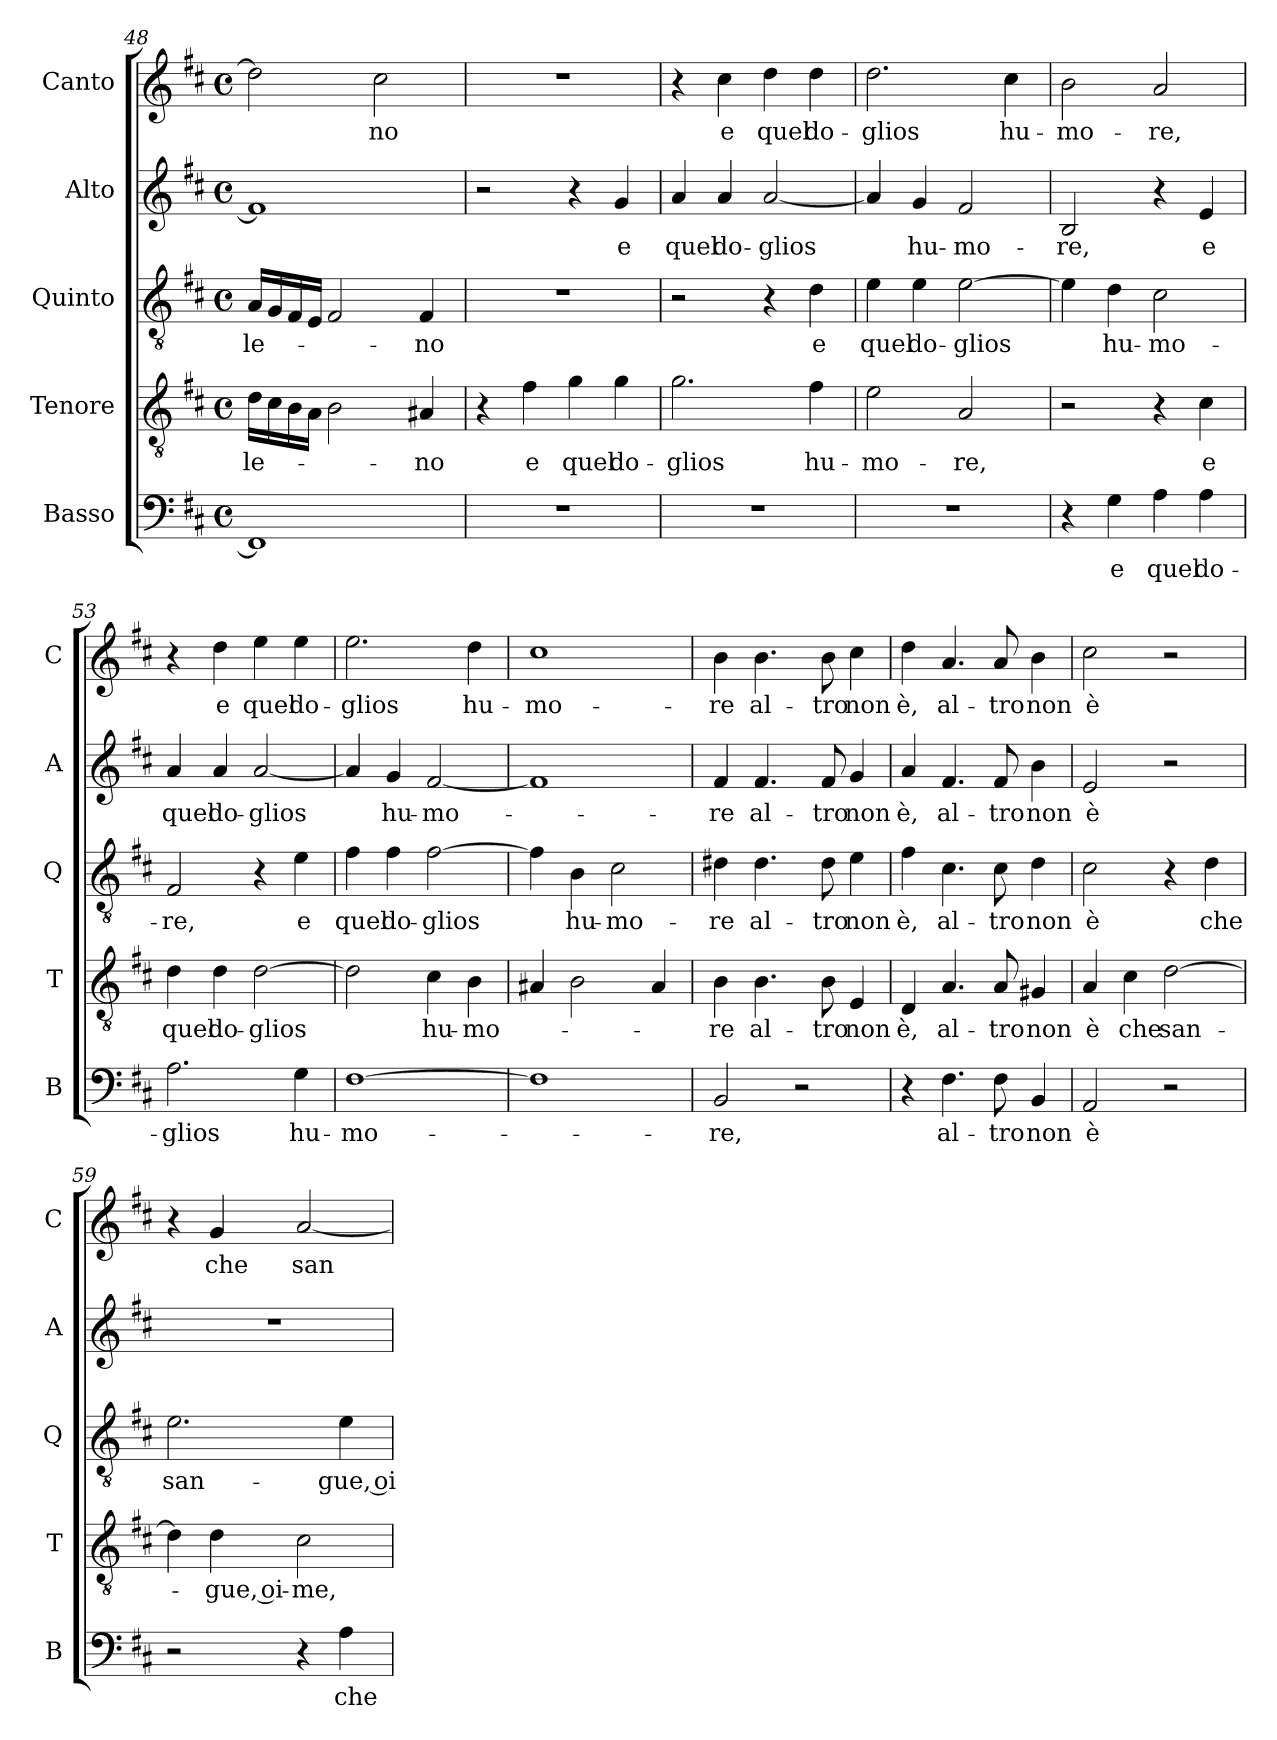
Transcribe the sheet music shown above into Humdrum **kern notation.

**kern	**text	**kern	**text	**kern	**text	**kern	**text	**kern	**text
*part5	*part5	*part4	*part4	*part3	*part3	*part2	*part2	*part1	*part1
*staff5	*staff5	*staff4	*staff4	*staff3	*staff3	*staff2	*staff2	*staff1	*staff1
*I"Basso	*	*I"Tenore	*	*I"Quinto	*	*I"Alto	*	*I"Canto	*
*I'B	*	*I'T	*	*I'Q	*	*I'A	*	*I'C	*
!!LO:LB:g=z
*clefF4	*	*clefGv2	*	*clefGv2	*	*clefG2	*	*clefG2	*
*k[f#c#]	*	*k[f#c#]	*	*k[f#c#]	*	*k[f#c#]	*	*k[f#c#]	*
*D:	*	*D:	*	*D:	*	*D:	*	*D:	*
*M4/4	*	*M4/4	*	*M4/4	*	*M4/4	*	*M4/4	*
*met(c)	*	*met(c)	*	*met(c)	*	*met(c)	*	*met(c)	*
=48	=48	=48	=48	=48	=48	=48	=48	=48	=48
!	!	!	!LO:LY:b	!	!LO:LY:b	!	!	!	!
1FF#]	.	16d\LL	-le-	16A/LL	-le-	1f#]	.	2dd\]	.
.	.	16c#\	.	16G/	.	.	.	.	.
.	.	16B\	.	16F#/	.	.	.	.	.
.	.	16A\JJ	.	16E/JJ	.	.	.	.	.
.	.	2B\	.	2F#/	.	.	.	.	.
!	!	!	!	!	!	!	!	!	!LO:LY:b
.	.	.	.	.	.	.	.	2cc#\	-no
!	!	!	!LO:LY:b	!	!LO:LY:b	!	!	!	!
.	.	4A#X/	-no	4F#/	-no	.	.	.	.
=49	=49	=49	=49	=49	=49	=49	=49	=49	=49
1r	.	4r	.	1r	.	2r	.	1r	.
!	!	!	!LO:LY:b	!	!	!	!	!	!
.	.	4f#\	e	.	.	.	.	.	.
!	!	!	!LO:LY:b	!	!	!	!	!	!
.	.	4g\	quel	.	.	4r	.	.	.
!	!	!	!LO:LY:b	!	!	!	!LO:LY:b	!	!
.	.	4g\	do-	.	.	4g/	e	.	.
=50	=50	=50	=50	=50	=50	=50	=50	=50	=50
!	!	!	!LO:LY:b	!	!	!	!LO:LY:b	!	!
1r	.	2.g\	-glios	2r	.	4a/	quel	4r	.
!	!	!	!	!	!	!	!LO:LY:b	!	!LO:LY:b
.	.	.	.	.	.	4a/	do-	4cc#\	e
!	!	!	!	!	!	!	!LO:LY:b	!	!LO:LY:b
.	.	.	.	4r	.	[2a/	-glios	4dd\	quel
!	!	!	!LO:LY:b	!	!LO:LY:b	!	!	!	!LO:LY:b
.	.	4f#\	hu-	4d\	e	.	.	4dd\	do-
=51	=51	=51	=51	=51	=51	=51	=51	=51	=51
!	!	!	!LO:LY:b	!	!LO:LY:b	!	!	!	!LO:LY:b
1r	.	2e\	-mo-	4e\	quel	4a/]	.	2.dd\	-glios
!	!	!	!	!	!LO:LY:b	!	!LO:LY:b	!	!
.	.	.	.	4e\	do-	4g/	hu-	.	.
!	!	!	!LO:LY:b	!	!LO:LY:b	!	!LO:LY:b	!	!
.	.	2A/	-re,	[2e\	-glios	2f#/	-mo-	.	.
!	!	!	!	!	!	!	!	!	!LO:LY:b
.	.	.	.	.	.	.	.	4cc#\	hu-
=52	=52	=52	=52	=52	=52	=52	=52	=52	=52
!	!	!	!	!	!	!	!LO:LY:b	!	!LO:LY:b
4r	.	2r	.	4e\]	.	2B/	-re,	2b\	-mo-
!	!LO:LY:b	!	!	!	!LO:LY:b	!	!	!	!
4G\	e	.	.	4d\	hu-	.	.	.	.
!	!LO:LY:b	!	!	!	!LO:LY:b	!	!	!	!LO:LY:b
4A\	quel	4r	.	2c#\	-mo-	4r	.	2a/	-re,
!	!LO:LY:b	!	!LO:LY:b	!	!	!	!LO:LY:b	!	!
4A\	do-	4c#\	e	.	.	4e/	e	.	.
!!LO:LB:g=z
=53	=53	=53	=53	=53	=53	=53	=53	=53	=53
!	!LO:LY:b	!	!LO:LY:b	!	!LO:LY:b	!	!LO:LY:b	!	!
2.A\	-glios	4d\	quel	2F#/	-re,	4a/	quel	4r	.
!	!	!	!LO:LY:b	!	!	!	!LO:LY:b	!	!LO:LY:b
.	.	4d\	do-	.	.	4a/	do-	4dd\	e
!	!	!	!LO:LY:b	!	!	!	!LO:LY:b	!	!LO:LY:b
.	.	[2d\	-glios	4r	.	[2a/	-glios	4ee\	quel
!	!LO:LY:b	!	!	!	!LO:LY:b	!	!	!	!LO:LY:b
4G\	hu-	.	.	4e\	e	.	.	4ee\	do-
=54	=54	=54	=54	=54	=54	=54	=54	=54	=54
!	!LO:LY:b	!	!	!	!LO:LY:b	!	!	!	!LO:LY:b
[1F#	-mo-	2d\]	.	4f#\	quel	4a/]	.	2.ee\	-glios
!	!	!	!	!	!LO:LY:b	!	!LO:LY:b	!	!
.	.	.	.	4f#\	do-	4g/	hu-	.	.
!	!	!	!LO:LY:b	!	!LO:LY:b	!	!LO:LY:b	!	!
.	.	4c#\	hu-	[2f#\	-glios	[2f#/	-mo-	.	.
!	!	!	!LO:LY:b	!	!	!	!	!	!LO:LY:b
.	.	4B\	-mo-	.	.	.	.	4dd\	hu-
=55	=55	=55	=55	=55	=55	=55	=55	=55	=55
!	!	!	!	!	!	!	!	!	!LO:LY:b
1F#]	.	4A#X/	.	4f#\]	.	1f#]	.	1cc#	-mo-
!	!	!	!	!	!LO:LY:b	!	!	!	!
.	.	2B\	.	4B\	hu-	.	.	.	.
!	!	!	!	!	!LO:LY:b	!	!	!	!
.	.	.	.	2c#\	-mo-	.	.	.	.
.	.	4A#/	.	.	.	.	.	.	.
=56	=56	=56	=56	=56	=56	=56	=56	=56	=56
!	!LO:LY:b	!	!LO:LY:b	!	!LO:LY:b	!	!LO:LY:b	!	!LO:LY:b
2BB/	-re,	4B\	-re	4d#X\	-re	4f#/	-re	4b\	-re
!	!	!	!LO:LY:b	!	!LO:LY:b	!	!LO:LY:b	!	!LO:LY:b
.	.	4.B\	al-	4.d#\	al-	4.f#/	al-	4.b\	al-
2r	.	.	.	.	.	.	.	.	.
!	!	!	!LO:LY:b	!	!LO:LY:b	!	!LO:LY:b	!	!LO:LY:b
.	.	8B\	-tro	8d#\	-tro	8f#/	-tro	8b\	-tro
!	!	!	!LO:LY:b	!	!LO:LY:b	!	!LO:LY:b	!	!LO:LY:b
.	.	4E/	non	4e\	non	4g/	non	4cc#\	non
!!LO:PB:g=z
=57	=57	=57	=57	=57	=57	=57	=57	=57	=57
!	!	!	!LO:LY:b	!	!LO:LY:b	!	!LO:LY:b	!	!LO:LY:b
4r	.	4D/	è,	4f#\	è,	4a/	è,	4dd\	è,
!	!LO:LY:b	!	!LO:LY:b	!	!LO:LY:b	!	!LO:LY:b	!	!LO:LY:b
4.F#\	al-	4.A/	al-	4.c#\	al-	4.f#/	al-	4.a/	al-
!	!LO:LY:b	!	!LO:LY:b	!	!LO:LY:b	!	!LO:LY:b	!	!LO:LY:b
8F#\	-tro	8A/	-tro	8c#\	-tro	8f#/	-tro	8a/	-tro
!	!LO:LY:b	!	!LO:LY:b	!	!LO:LY:b	!	!LO:LY:b	!	!LO:LY:b
4BB/	non	4G#X/	non	4d\	non	4b\	non	4b\	non
=58	=58	=58	=58	=58	=58	=58	=58	=58	=58
!	!LO:LY:b	!	!LO:LY:b	!	!LO:LY:b	!	!LO:LY:b	!	!LO:LY:b
2AA/	è	4A/	è	2c#\	è	2e/	è	2cc#\	è
!	!	!	!LO:LY:b	!	!	!	!	!	!
.	.	4c#\	che	.	.	.	.	.	.
!	!	!	!LO:LY:b	!	!	!	!	!	!
2r	.	[2d\	san-	4r	.	2r	.	2r	.
!	!	!	!	!	!LO:LY:b	!	!	!	!
.	.	.	.	4d\	che	.	.	.	.
=59	=59	=59	=59	=59	=59	=59	=59	=59	=59
!	!	!	!	!	!LO:LY:b	!	!	!	!
2r	.	4d\]	.	2.e\	san-	1r	.	4r	.
!	!	!	!LO:LY:b	!	!	!	!	!	!LO:LY:b
.	.	4d\	-gue, oi-	.	.	.	.	4g/	che
!	!	!	!LO:LY:b	!	!	!	!	!	!LO:LY:b
4r	.	2c#\	-me,	.	.	.	.	[2a/	san-
!	!LO:LY:b	!	!	!	!LO:LY:b	!	!	!	!
4A\	che	.	.	4e\	-gue, oi-	.	.	.	.
=	=	=	=	=	=	=	=	=	=
*-	*-	*-	*-	*-	*-	*-	*-	*-	*-
